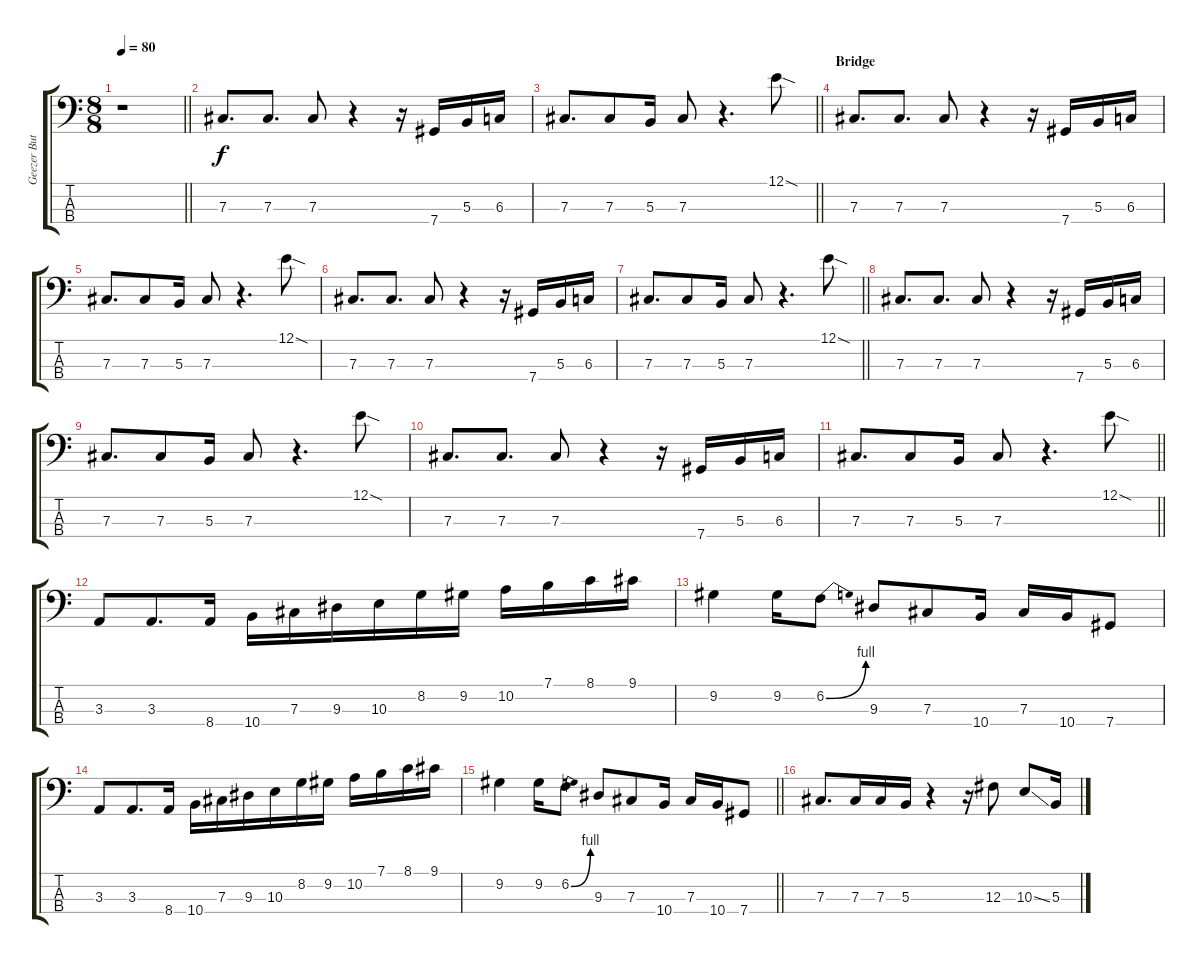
\track ("Geezer Butler (Bass)" "Geezer But") {instrument electricbassfinger}
\staff {score tabs}
\tuning (E2 B1 Gb1 Db1) {hide}
\ts (8 8)
\tempo 80
\clef f4
\barLineRight lightlight
\ks c
r.1{dy f} |
7.3.8{d} 7.3.8{d} 7.3.8 r.4 r.16 7.4.16 5.3.16 6.3.16 |
\barLineRight lightlight
7.3.8{d} 7.3.8 5.3.16 7.3.8 r.4{d} 12.1{sod}.8 |
\section ("" "Bridge")
7.3.8{d} 7.3.8{d} 7.3.8 r.4 r.16 7.4.16 5.3.16 6.3.16 |
7.3.8{d} 7.3.8 5.3.16 7.3.8 r.4{d} 12.1{sod}.8 |
7.3.8{d} 7.3.8{d} 7.3.8 r.4 r.16 7.4.16 5.3.16 6.3.16 |
\barLineRight lightlight
7.3.8{d} 7.3.8 5.3.16 7.3.8 r.4{d} 12.1{sod}.8 |
7.3.8{d} 7.3.8{d} 7.3.8 r.4 r.16 7.4.16 5.3.16 6.3.16 |
7.3.8{d} 7.3.8 5.3.16 7.3.8 r.4{d} 12.1{sod}.8 |
7.3.8{d} 7.3.8{d} 7.3.8 r.4 r.16 7.4.16 5.3.16 6.3.16 |
\barLineRight lightlight
7.3.8{d} 7.3.8 5.3.16 7.3.8 r.4{d} 12.1{sod}.8 |
3.3.8 3.3.8{d} 8.4.16 10.4.16 7.3.16 9.3.16 10.3.16 8.2.16 9.2.16 10.2.16 7.1.16 8.1.16 9.1.16 |
9.2.4 9.2.16 6.2{be (bend 0 0 60 4)}.8 9.3.8 7.3.8 10.4.16 7.3.16 10.4.16 7.4.8 |
3.3.8 3.3.8{d} 8.4.16 10.4.16 7.3.16 9.3.16 10.3.16 8.2.16 9.2.16 10.2.16 7.1.16 8.1.16 9.1.16 |
\barLineRight lightlight
9.2.4 9.2.16 6.2{be (bend 0 0 60 4)}.8 9.3.8 7.3.8 10.4.16 7.3.16 10.4.16 7.4.8 |
7.3.8{d} 7.3.16 7.3.16 5.3.16 r.4 r.16 12.3.8 10.3{ss}.8 5.3.16
